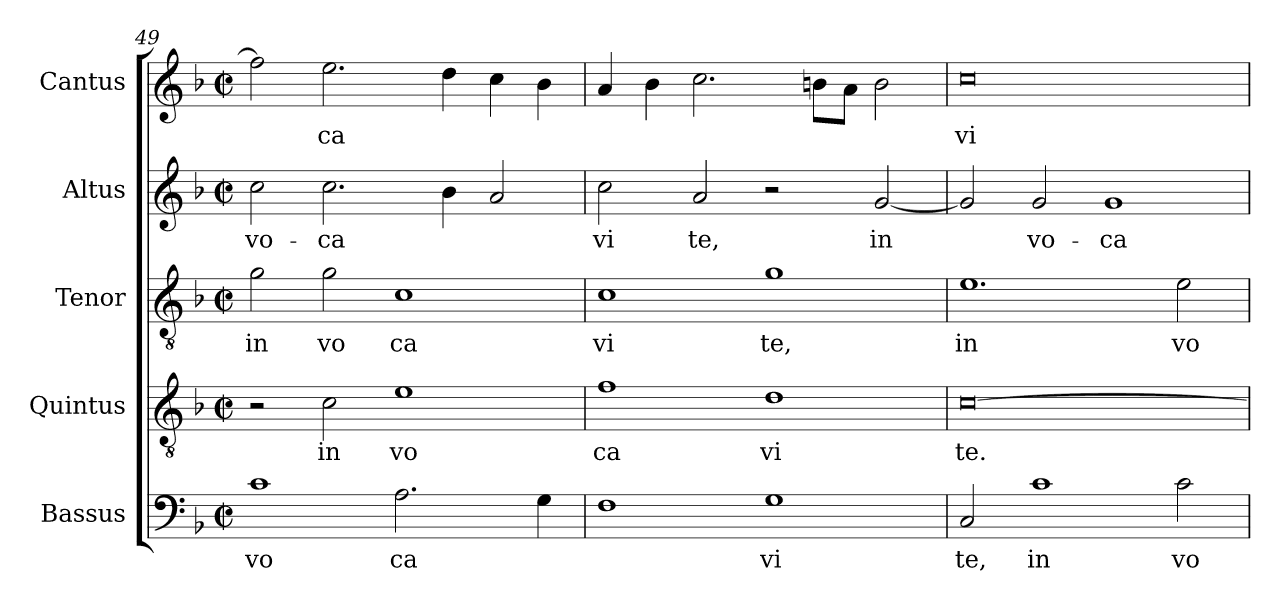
**kern	**text	**kern	**text	**kern	**text	**kern	**text	**kern	**text
*part5	*part5	*part4	*part4	*part3	*part3	*part2	*part2	*part1	*part1
*staff5	*staff5	*staff4	*staff4	*staff3	*staff3	*staff2	*staff2	*staff1	*staff1
*I"Bassus	*	*I"Quintus	*	*I"Tenor	*	*I"Altus	*	*I"Cantus	*
*clefF4	*	*clefGv2	*	*clefGv2	*	*clefG2	*	*clefG2	*
*k[b-]	*	*k[b-]	*	*k[b-]	*	*k[b-]	*	*k[b-]	*
*F:	*	*F:	*	*F:	*	*F:	*	*F:	*
*M2/2	*	*M2/2	*	*M2/2	*	*M2/2	*	*M2/2	*
*met(c|)	*	*met(c|)	*	*met(c|)	*	*met(c|)	*	*met(c|)	*
=49	=49	=49	=49	=49	=49	=49	=49	=49	=49
!	!LO:LY:b:cj	!	!	!	!LO:LY:b:cj	!	!LO:LY:b:cj	!	!LO:LY:b:cj
1c	vo	2r	.	2g\	in	2cc\	-vo-	2ff\]	.
!	!	!	!LO:LY:b:cj	!	!LO:LY:b:cj	!	!LO:LY:b:cj	!	!LO:LY:b:cj
.	.	2c\	in	2g\	vo	2.cc\	-ca-	2.ee\	ca
!	!LO:LY:b:cj	!	!LO:LY:b:cj	!	!LO:LY:b:cj	!	!	!	!
2.A\	ca	1e	vo	1c	ca	.	.	.	.
!	!	!	!	!	!	!	!LO:LY:b:cj	!	!LO:LY:b:cj
.	.	.	.	.	.	4b-\	--	4dd\	.
!	!	!	!	!	!	!	!LO:LY:b:cj	!	!LO:LY:b:cj
.	.	.	.	.	.	2a/	--	4cc\	.
!	!LO:LY:b:cj	!	!	!	!	!	!	!	!LO:LY:b:cj
4G\	.	.	.	.	.	.	.	4b-\	.
=50	=50	=50	=50	=50	=50	=50	=50	=50	=50
!	!LO:LY:b:cj	!	!LO:LY:b:cj	!	!LO:LY:b:cj	!	!LO:LY:b:cj	!	!LO:LY:b:cj
1F	.	1f	ca	1c	vi	2cc\	-vi	4a/	.
!	!	!	!	!	!	!	!	!	!LO:LY:b:cj
.	.	.	.	.	.	.	.	4b-\	.
!	!	!	!	!	!	!	!LO:LY:b:cj	!	!LO:LY:b:cj
.	.	.	.	.	.	2a/	te,	2.cc\	.
!	!LO:LY:b:cj	!	!LO:LY:b:cj	!	!LO:LY:b:cj	!	!	!	!
1G	vi	1d	vi	1g	te,	2r	.	.	.
!	!	!	!	!	!	!	!	!	!LO:LY:b:cj
.	.	.	.	.	.	.	.	8b\L	.
!	!	!	!	!	!	!	!	!	!LO:LY:b:cj
.	.	.	.	.	.	.	.	8a\J	.
!	!	!	!	!	!	!	!LO:LY:b:cj	!	!LO:LY:b:cj
.	.	.	.	.	.	[<2g/	in-	2b\	.
=51	=51	=51	=51	=51	=51	=51	=51	=51	=51
!	!LO:LY:b:cj	!	!LO:LY:b:cj	!	!LO:LY:b:cj	!	!LO:LY:b:cj	!	!LO:LY:b:cj
2C/	te,	[>0c	te.	1.e	in	2g/]	--	0cc	vi
!	!LO:LY:b:cj	!	!	!	!	!	!LO:LY:b:cj	!	!
1c	in	.	.	.	.	2g/	-vo-	.	.
!	!	!	!	!	!	!	!LO:LY:b:cj	!	!
.	.	.	.	.	.	1g	-ca-	.	.
!	!LO:LY:b:cj	!	!	!	!LO:LY:b:cj	!	!	!	!
2c\	vo	.	.	2e\	vo	.	.	.	.
=	=	=	=	=	=	=	=	=	=
*-	*-	*-	*-	*-	*-	*-	*-	*-	*-
